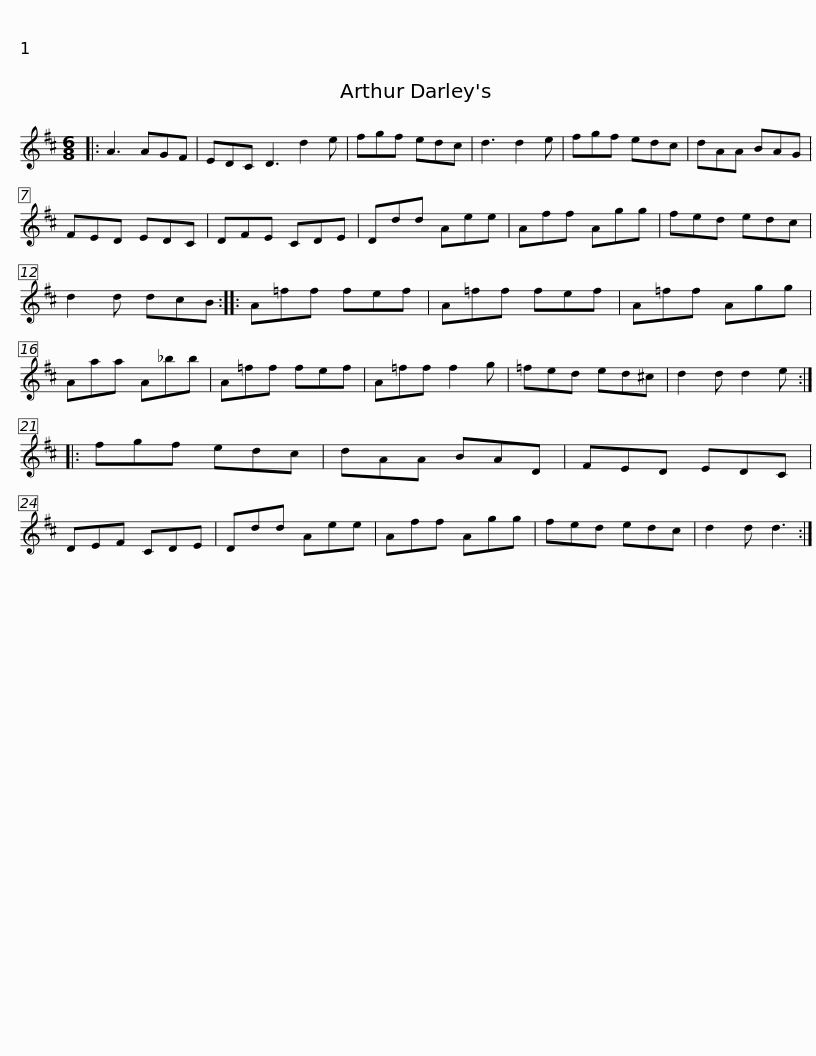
X:1
L:1/8
M:6/8
I:linebreak $
K:D
V:1 treble
V:1
|: A3 AGF | EDC D3 d2 e | fgf edc | d3 d2 e | fgf edc | %5
 dAA BAG | FED EDC |$ DFE CDE | Ddd Aee | Aff Agg | %10
 fed edc | d2 d dcB :: A=ff fef | A=ff fef |$ A=ff Agg | %15
 Aaa A_bb | A=ff fef | A=ff f2 g | =fed ed^c | d2 d d2 e :: %20
 fgf edc |$ dAA BAD | FED EDC | DEF CDE | Ddd Aee | %25
 Aff Agg | fed edc | d2 d d3 :| %28
